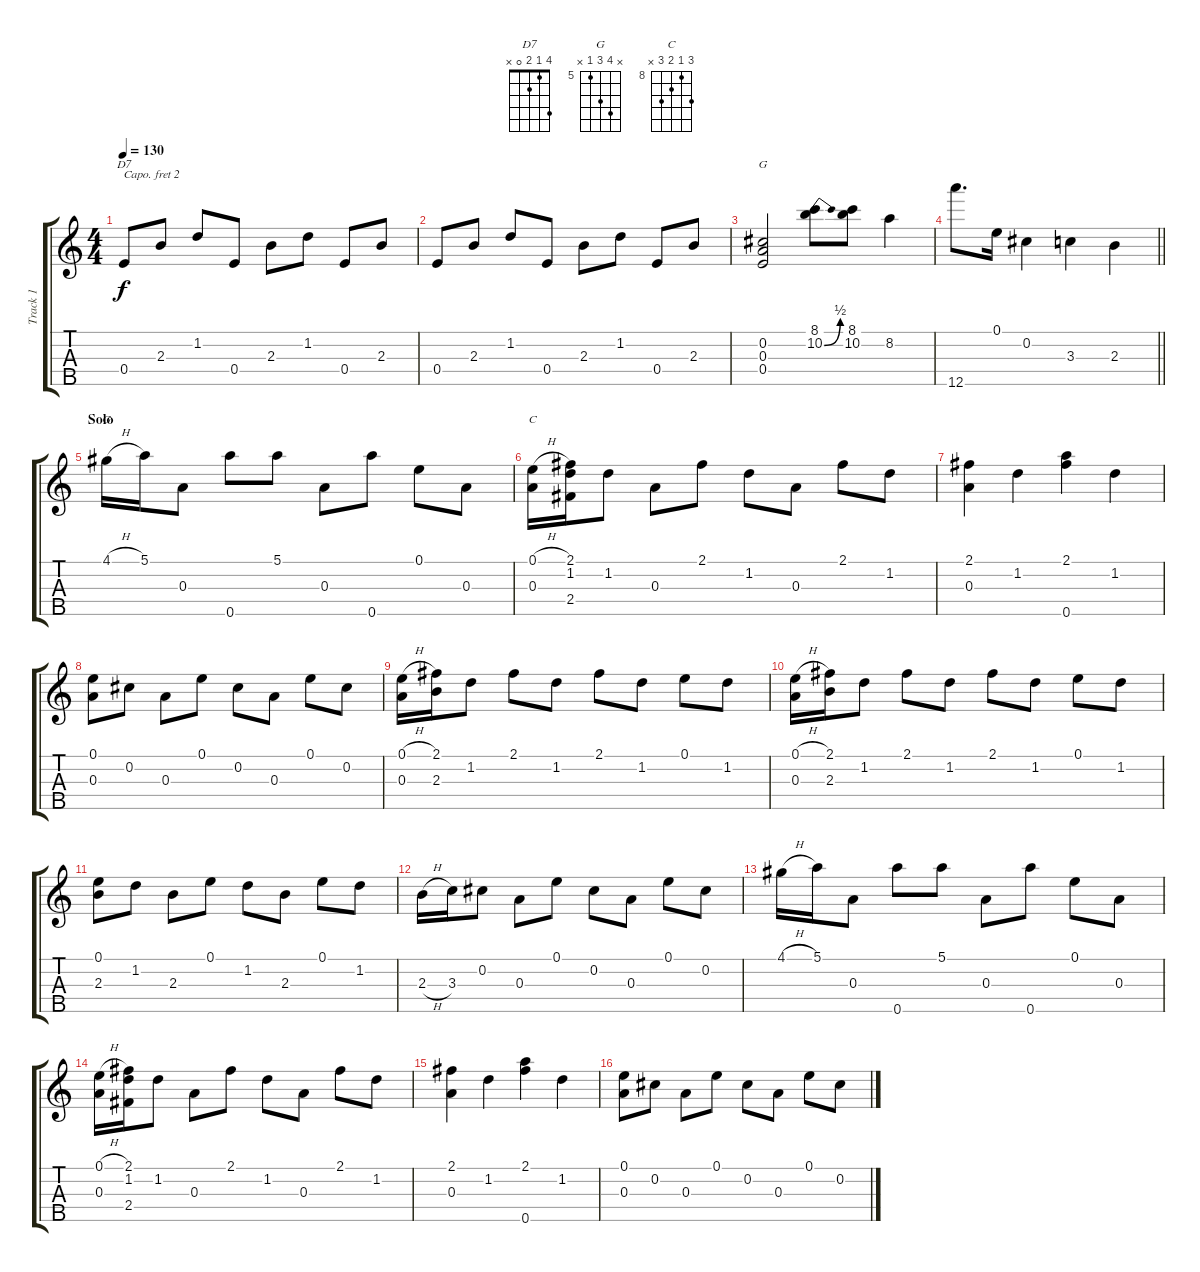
\track ("Track 1" "Track 1") {instrument banjo}
\staff {score tabs}
\capo 2
\tuning (D4 B3 G3 D3 G4) {hide}
\displaytranspose 12
\chord ("D7" 4 1 2 0 x)
\chord ("G" 0 0 0 0 0)
\chord ("G" x 8 7 5 x) {firstfret 5}
\chord ("C" 10 8 9 10 x) {firstfret 8}
\ts (4 4)
\tempo 130
\clef g2
\ks c
0.4.8{ch "D7" dy f} 2.3.8 1.2.8 0.4.8 2.3.8 1.2.8 0.4.8 2.3.8 |
0.4.8 2.3.8 1.2.8 0.4.8 2.3.8 1.2.8 0.4.8 2.3.8 |
(0.2 0.3 0.4).2{ch "G"} (8.1 10.2{be (bend 0 0 60 2)}).8 (8.1 10.2).8 8.2.4 |
\barLineRight lightlight
12.5.8{d} 0.1.16 0.2.4 3.3.4 2.3.4 |
\section ("" "Solo")
4.1{h}.16{ch "G"} 5.1.16 0.3.8 0.5.8 5.1.8 0.3.8 0.5.8 0.1.8 0.3.8 |
(0.1{h} 0.3).16{ch "C"} (2.1 1.2 2.4).16 1.2.8 0.3.8 2.1.8 1.2.8 0.3.8 2.1.8 1.2.8 |
(2.1 0.3).4 1.2.4 (2.1 0.5).4 1.2.4 |
(0.1 0.3).8 0.2.8 0.3.8 0.1.8 0.2.8 0.3.8 0.1.8 0.2.8 |
(0.1{h} 0.3).16 (2.1 2.3).16 1.2.8 2.1.8 1.2.8 2.1.8 1.2.8 0.1.8 1.2.8 |
(0.1{h} 0.3).16 (2.1 2.3).16 1.2.8 2.1.8 1.2.8 2.1.8 1.2.8 0.1.8 1.2.8 |
(0.1 2.3).8 1.2.8 2.3.8 0.1.8 1.2.8 2.3.8 0.1.8 1.2.8 |
2.3{h}.16 3.3.16 0.2.8 0.3.8 0.1.8 0.2.8 0.3.8 0.1.8 0.2.8 |
4.1{h}.16 5.1.16 0.3.8 0.5.8 5.1.8 0.3.8 0.5.8 0.1.8 0.3.8 |
(0.1{h} 0.3).16 (2.1 1.2 2.4).16 1.2.8 0.3.8 2.1.8 1.2.8 0.3.8 2.1.8 1.2.8 |
(2.1 0.3).4 1.2.4 (2.1 0.5).4 1.2.4 |
(0.1 0.3).8 0.2.8 0.3.8 0.1.8 0.2.8 0.3.8 0.1.8 0.2.8
